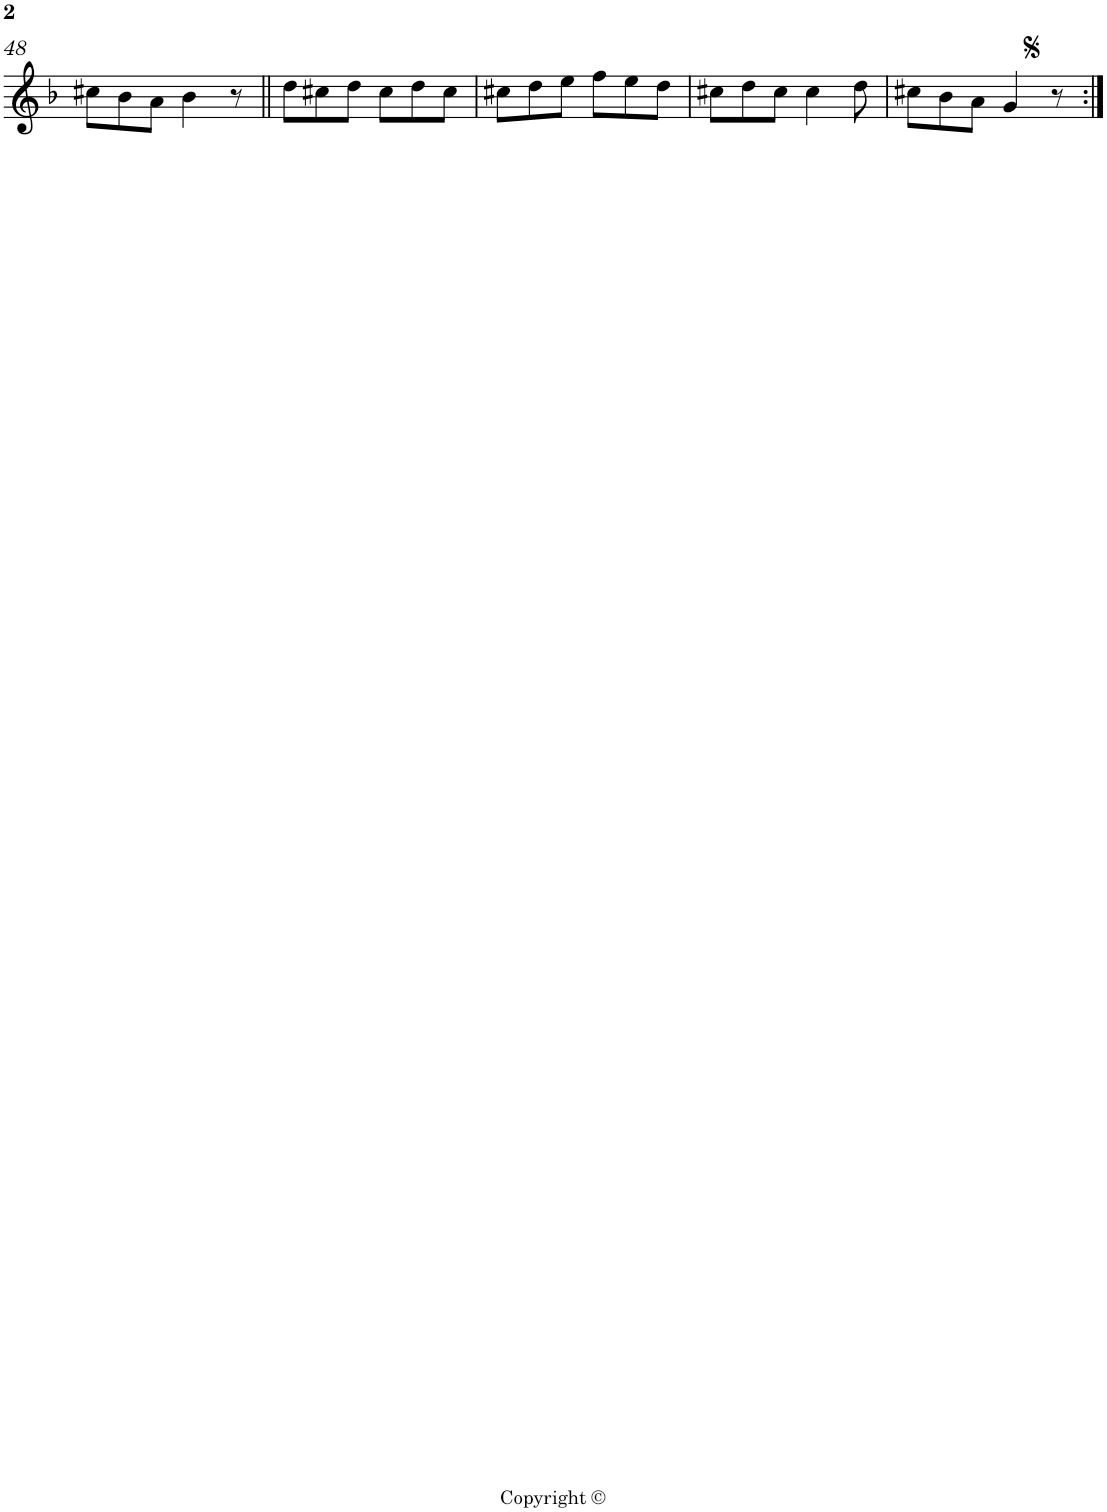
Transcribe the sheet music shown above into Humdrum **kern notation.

**kern
*part1
*staff1
*I"Piano
*I'Pno
!!LO:PB:g=z
*clefG2
*k[b-]
*F:
*M6/8
=48
8cc#X\L
8b-\
8a\J
4b-\
8r
=49||
8dd\L
8cc#X\
8dd\J
8cc#\L
8dd\
8cc#\J
=50
8cc#X\L
8dd\
8ee\J
8ff\L
8ee\
8dd\J
=51
8cc#X\L
8dd\
8cc#\J
4cc#\
8dd\
=52
8cc#X\L
8b-\
8a\J
4g/
8r
=:|!
*-
